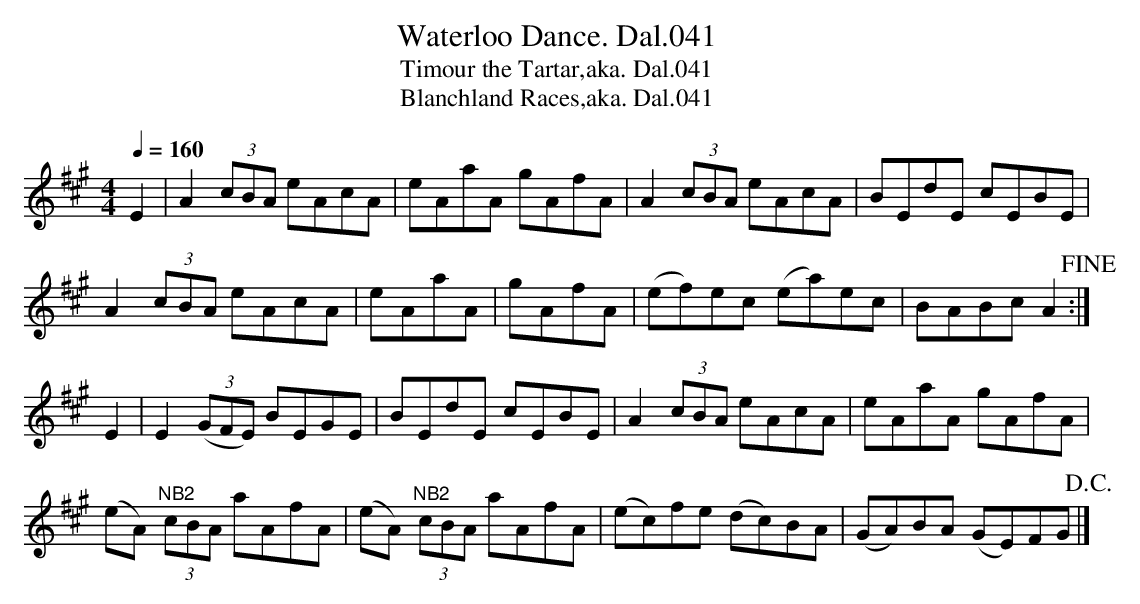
X:1
T:Waterloo Dance. Dal.041
T:Timour the Tartar,aka. Dal.041
T:Blanchland Races,aka. Dal.041
M:4/4
L:1/8
Q:1/4=160
K:A
E2|A2(3cBA eAcA|eAaA gAfA|A2 (3cBA eAcA|BEdE cEBE|
A2 (3cBA eAcA|eAaA|gAfA|(ef)ec (ea)ec|BABc A2 !fine!:|
E2|E2((3GFE) BEGE|BEdE cEBE|A2 (3cBA eAcA|eAaA gAfA|
(eA) "^NB2"(3cBA aAfA|(eA) "^NB2"(3cBA aAfA|(ec)fe (dc)BA|(GA)BA (GE)FG !D.C.!|]
